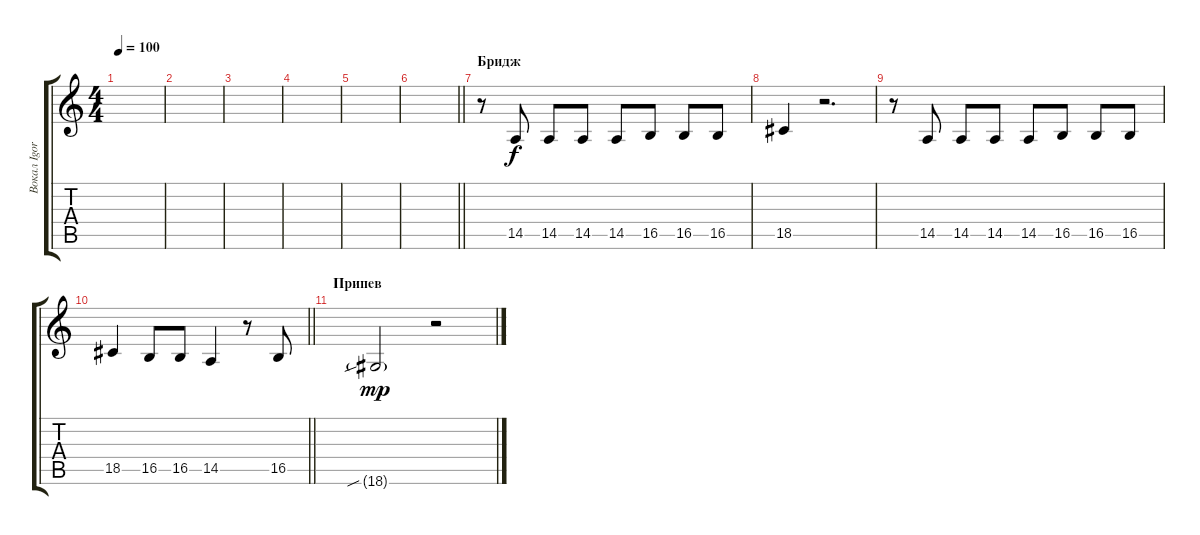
\track ("Вокал Igor" "Вокал Igor") {instrument voiceoohs}
\staff {score tabs}
\tuning (D4 A3 F3 C3 G2 D2) {hide}
\ts (4 4)
\tempo 100
\clef g2
\ks c
|
|
|
|
|
\barLineRight lightlight
|
\section ("" "Бридж")
r.8 14.5.8 14.5.8 14.5.8 14.5.8 16.5.8 16.5.8 16.5.8 |
18.5.4 r.2{d} |
r.8 14.5.8 14.5.8 14.5.8 14.5.8 16.5.8 16.5.8 16.5.8 |
\barLineRight lightlight
18.5.4 16.5.8 16.5.8 14.5.4 r.8 16.5.8 |
\section ("" "Припев")
18.6{sib g}.2{dy mp} r.2
